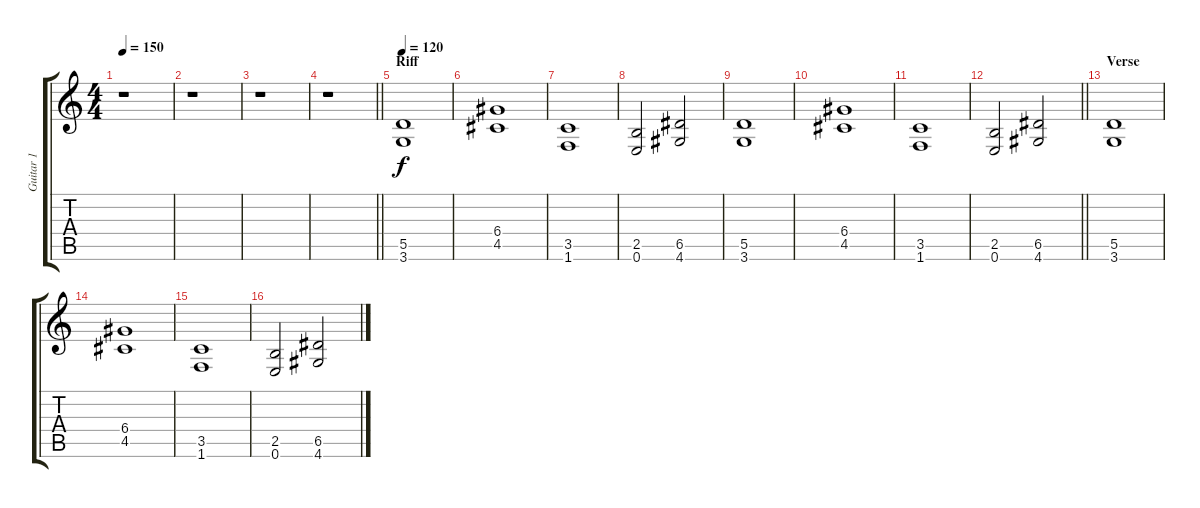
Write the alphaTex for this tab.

\track ("Guitar 1" "Guitar 1") {instrument distortionguitar}
\staff {score tabs}
\tuning (E4 B3 G3 D3 A2 E2) {hide}
\ts (4 4)
\tempo 150
\clef g2
\ks c
r.1{dy f} |
r.1 |
r.1 |
\barLineRight lightlight
r.1 |
\section ("" "Riff")
\tempo 120
(5.5 3.6).1 |
(6.4 4.5).1 |
(3.5 1.6).1 |
(2.5 0.6).2 (6.5 4.6).2 |
(5.5 3.6).1 |
(6.4 4.5).1 |
(3.5 1.6).1 |
\barLineRight lightlight
(2.5 0.6).2 (6.5 4.6).2 |
\section ("" "Verse")
(5.5 3.6).1 |
(6.4 4.5).1 |
(3.5 1.6).1 |
(2.5 0.6).2 (6.5 4.6).2
